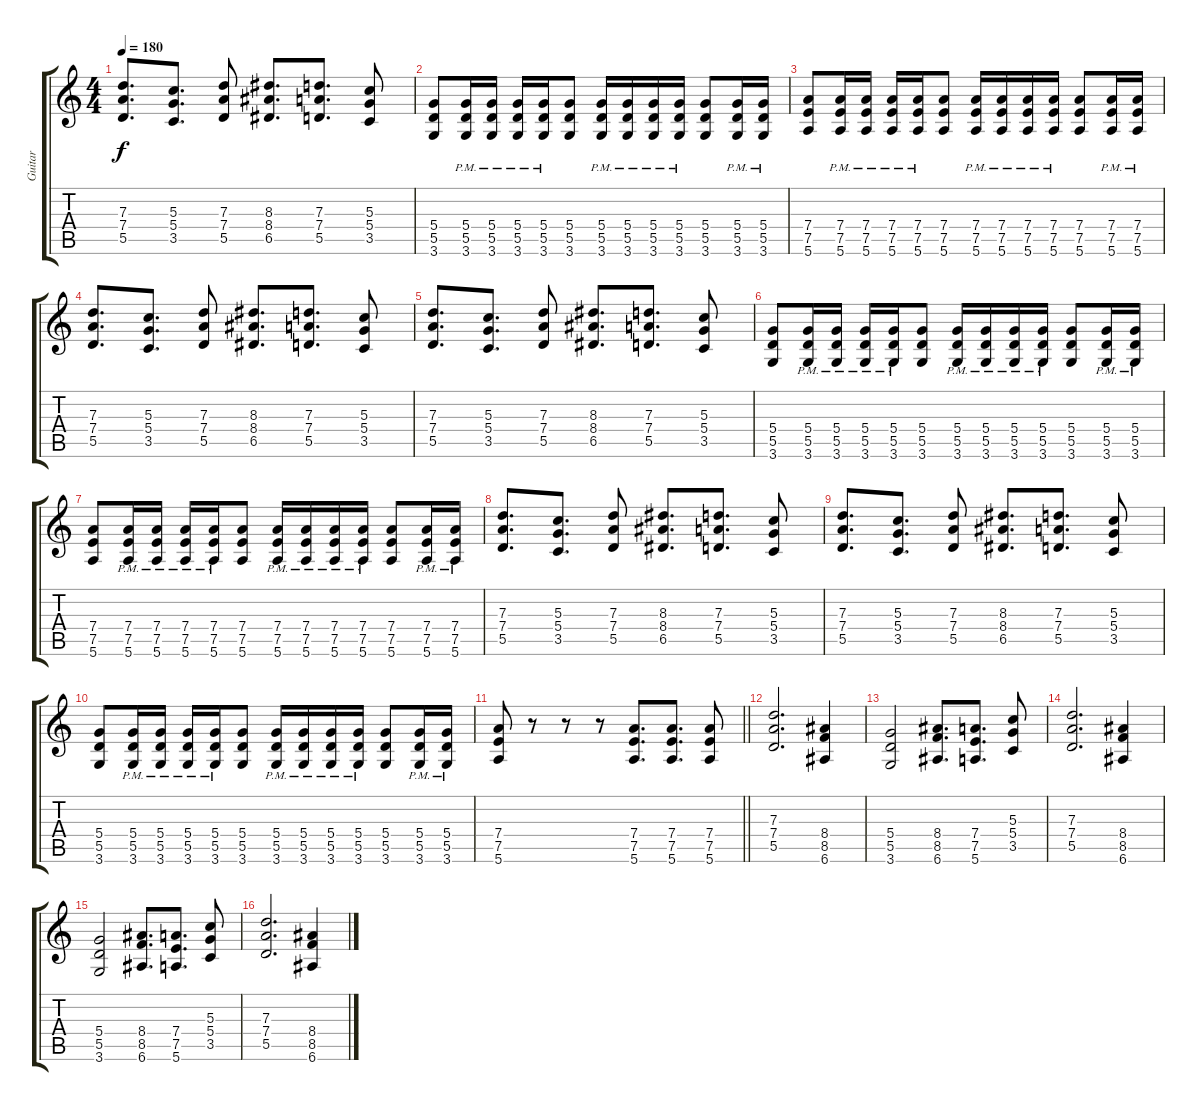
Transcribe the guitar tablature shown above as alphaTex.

\track ("Guitar" "Guitar") {instrument distortionguitar}
\staff {score tabs}
\tuning (E4 B3 G3 D3 A2 E2) {hide}
\ts (4 4)
\tempo 180
\clef g2
\ks c
(7.3 7.4 5.5).8{d dy f} (5.3 5.4 3.5).8{d} (7.3 7.4 5.5).8 (8.3 8.4 6.5).8{d} (7.3 7.4 5.5).8{d} (5.3 5.4 3.5).8 |
(5.4 5.5 3.6).8 (5.4{pm} 5.5{pm} 3.6{pm}).16 (5.4{pm} 5.5{pm} 3.6{pm}).16 (5.4{pm} 5.5{pm} 3.6{pm}).16 (5.4{pm} 5.5{pm} 3.6{pm}).16 (5.4 5.5 3.6).8 (5.4{pm} 5.5{pm} 3.6{pm}).16 (5.4{pm} 5.5{pm} 3.6{pm}).16 (5.4{pm} 5.5{pm} 3.6{pm}).16 (5.4{pm} 5.5{pm} 3.6{pm}).16 (5.4 5.5 3.6).8 (5.4{pm} 5.5{pm} 3.6{pm}).16 (5.4{pm} 5.5{pm} 3.6{pm}).16 |
(7.4 7.5 5.6).8 (7.4{pm} 7.5{pm} 5.6{pm}).16 (7.4{pm} 7.5{pm} 5.6{pm}).16 (7.4{pm} 7.5{pm} 5.6{pm}).16 (7.4{pm} 7.5{pm} 5.6{pm}).16 (7.4 7.5 5.6).8 (7.4{pm} 7.5{pm} 5.6{pm}).16 (7.4{pm} 7.5{pm} 5.6{pm}).16 (7.4{pm} 7.5{pm} 5.6{pm}).16 (7.4{pm} 7.5{pm} 5.6{pm}).16 (7.4 7.5 5.6).8 (7.4{pm} 7.5{pm} 5.6{pm}).16 (7.4{pm} 7.5{pm} 5.6{pm}).16 |
(7.3 7.4 5.5).8{d} (5.3 5.4 3.5).8{d} (7.3 7.4 5.5).8 (8.3 8.4 6.5).8{d} (7.3 7.4 5.5).8{d} (5.3 5.4 3.5).8 |
(7.3 7.4 5.5).8{d} (5.3 5.4 3.5).8{d} (7.3 7.4 5.5).8 (8.3 8.4 6.5).8{d} (7.3 7.4 5.5).8{d} (5.3 5.4 3.5).8 |
(5.4 5.5 3.6).8 (5.4{pm} 5.5{pm} 3.6{pm}).16 (5.4{pm} 5.5{pm} 3.6{pm}).16 (5.4{pm} 5.5{pm} 3.6{pm}).16 (5.4{pm} 5.5{pm} 3.6{pm}).16 (5.4 5.5 3.6).8 (5.4{pm} 5.5{pm} 3.6{pm}).16 (5.4{pm} 5.5{pm} 3.6{pm}).16 (5.4{pm} 5.5{pm} 3.6{pm}).16 (5.4{pm} 5.5{pm} 3.6{pm}).16 (5.4 5.5 3.6).8 (5.4{pm} 5.5{pm} 3.6{pm}).16 (5.4{pm} 5.5{pm} 3.6{pm}).16 |
(7.4 7.5 5.6).8 (7.4{pm} 7.5{pm} 5.6{pm}).16 (7.4{pm} 7.5{pm} 5.6{pm}).16 (7.4{pm} 7.5{pm} 5.6{pm}).16 (7.4{pm} 7.5{pm} 5.6{pm}).16 (7.4 7.5 5.6).8 (7.4{pm} 7.5{pm} 5.6{pm}).16 (7.4{pm} 7.5{pm} 5.6{pm}).16 (7.4{pm} 7.5{pm} 5.6{pm}).16 (7.4{pm} 7.5{pm} 5.6{pm}).16 (7.4 7.5 5.6).8 (7.4{pm} 7.5{pm} 5.6{pm}).16 (7.4{pm} 7.5{pm} 5.6{pm}).16 |
(7.3 7.4 5.5).8{d} (5.3 5.4 3.5).8{d} (7.3 7.4 5.5).8 (8.3 8.4 6.5).8{d} (7.3 7.4 5.5).8{d} (5.3 5.4 3.5).8 |
(7.3 7.4 5.5).8{d} (5.3 5.4 3.5).8{d} (7.3 7.4 5.5).8 (8.3 8.4 6.5).8{d} (7.3 7.4 5.5).8{d} (5.3 5.4 3.5).8 |
(5.4 5.5 3.6).8 (5.4{pm} 5.5{pm} 3.6{pm}).16 (5.4{pm} 5.5{pm} 3.6{pm}).16 (5.4{pm} 5.5{pm} 3.6{pm}).16 (5.4{pm} 5.5{pm} 3.6{pm}).16 (5.4 5.5 3.6).8 (5.4{pm} 5.5{pm} 3.6{pm}).16 (5.4{pm} 5.5{pm} 3.6{pm}).16 (5.4{pm} 5.5{pm} 3.6{pm}).16 (5.4{pm} 5.5{pm} 3.6{pm}).16 (5.4 5.5 3.6).8 (5.4{pm} 5.5{pm} 3.6{pm}).16 (5.4{pm} 5.5{pm} 3.6{pm}).16 |
\barLineRight lightlight
(7.4 7.5 5.6).8 r.8 r.8 r.8 (7.4 7.5 5.6).8{d} (7.4 7.5 5.6).8{d} (7.4 7.5 5.6).8 |
(7.3 7.4 5.5).2{d} (8.4 8.5 6.6).4 |
(5.4 5.5 3.6).2 (8.4 8.5 6.6).8{d} (7.4 7.5 5.6).8{d} (5.3 5.4 3.5).8 |
(7.3 7.4 5.5).2{d} (8.4 8.5 6.6).4 |
(5.4 5.5 3.6).2 (8.4 8.5 6.6).8{d} (7.4 7.5 5.6).8{d} (5.3 5.4 3.5).8 |
(7.3 7.4 5.5).2{d} (8.4 8.5 6.6).4
